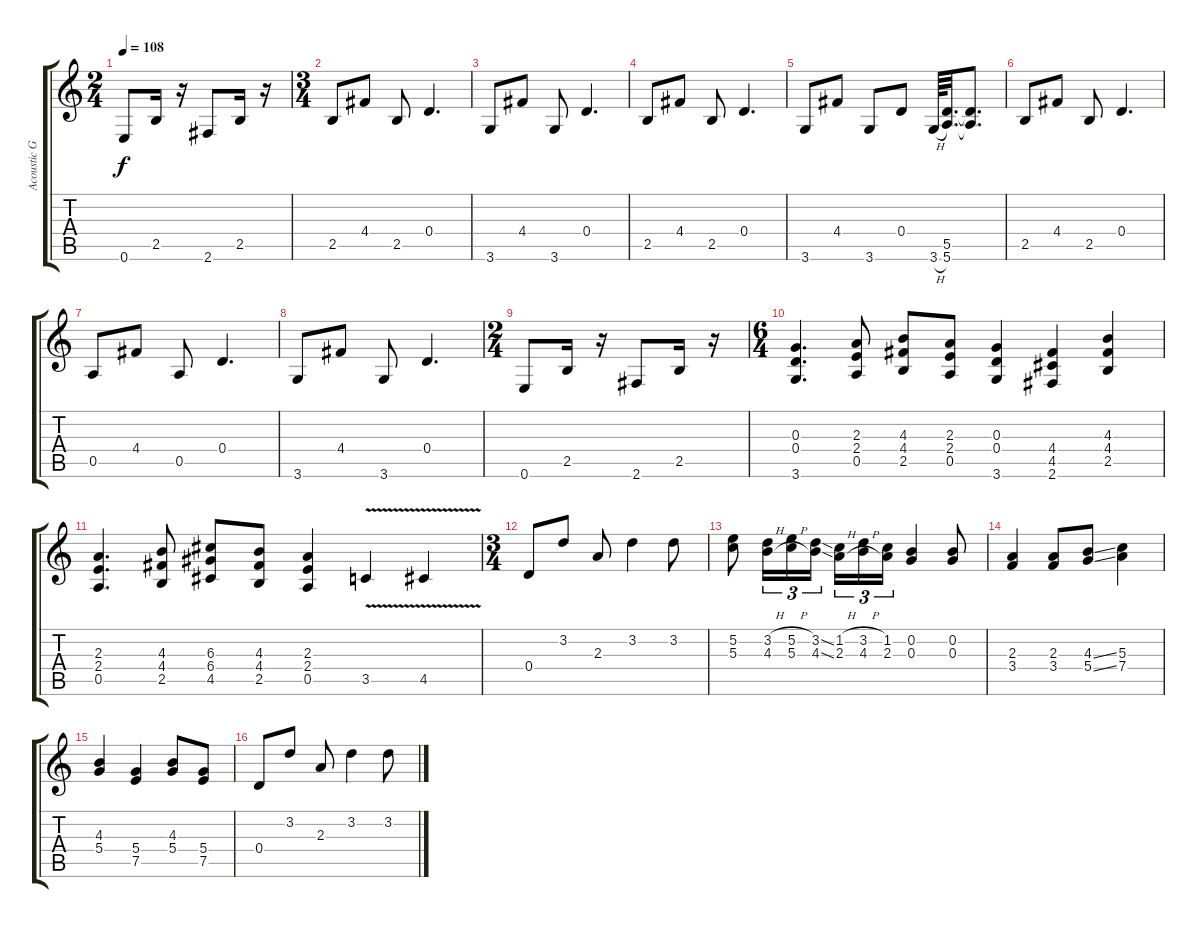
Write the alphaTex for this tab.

\track ("Acoustic Guitar (Guitar 1)" "Acoustic G") {instrument acousticguitarsteel}
\staff {score tabs}
\tuning (E4 B3 G3 D3 A2 E2) {hide}
\ts (2 4)
\tempo 108
\clef g2
\ks c
0.6.8{dy f} 2.5.16 r.16 2.6.8 2.5.16 r.16 |
\ts (3 4)
2.5.8 4.4.8 2.5.8 0.4.4{d} |
3.6.8 4.4.8 3.6.8 0.4.4{d} |
2.5.8 4.4.8 2.5.8 0.4.4{d} |
3.6.8 4.4.8 3.6.8 0.4.8 3.6{h}.64 (5.5 5.6).32{d} (5.5{t} 5.6{t}).8{d} |
2.5.8 4.4.8 2.5.8 0.4.4{d} |
0.5.8 4.4.8 0.5.8 0.4.4{d} |
3.6.8 4.4.8 3.6.8 0.4.4{d} |
\ts (2 4)
0.6.8 2.5.16 r.16 2.6.8 2.5.16 r.16 |
\ts (6 4)
(0.3 0.4 3.6).4{d instrument distortionguitar} (2.3 2.4 0.5).8 (4.3 4.4 2.5).8 (2.3 2.4 0.5).8 (0.3 0.4 3.6).4 (4.4 4.5 2.6).4 (4.3 4.4 2.5).4 |
(2.3 2.4 0.5).4{d} (4.3 4.4 2.5).8 (6.3 6.4 4.5).8 (4.3 4.4 2.5).8 (2.3 2.4 0.5).4 3.5{v}.4 4.5{v}.4 |
\ts (3 4)
0.4.8{instrument acousticguitarsteel} 3.2.8 2.3.8 3.2.4 3.2.8 |
(5.2 5.3).8 (3.2{h} 4.3{h}).16{tu (3 2)} (5.2{h} 5.3{h}).16{tu (3 2)} (3.2{ss} 4.3{ss}).16{tu (3 2)} (1.2{h} 2.3{h}).16{tu (3 2)} (3.2{h} 4.3{h}).16{tu (3 2)} (1.2 2.3).16{tu (3 2)} (0.2 0.3).4 (0.2 0.3).8 |
(2.3 3.4).4 (2.3 3.4).8 (4.3{ss} 5.4{ss}).8 (5.3 7.4).4 |
(4.3 5.4).4 (5.4 7.5).4 (4.3 5.4).8 (5.4 7.5).8 |
0.4.8 3.2.8 2.3.8 3.2.4 3.2.8
